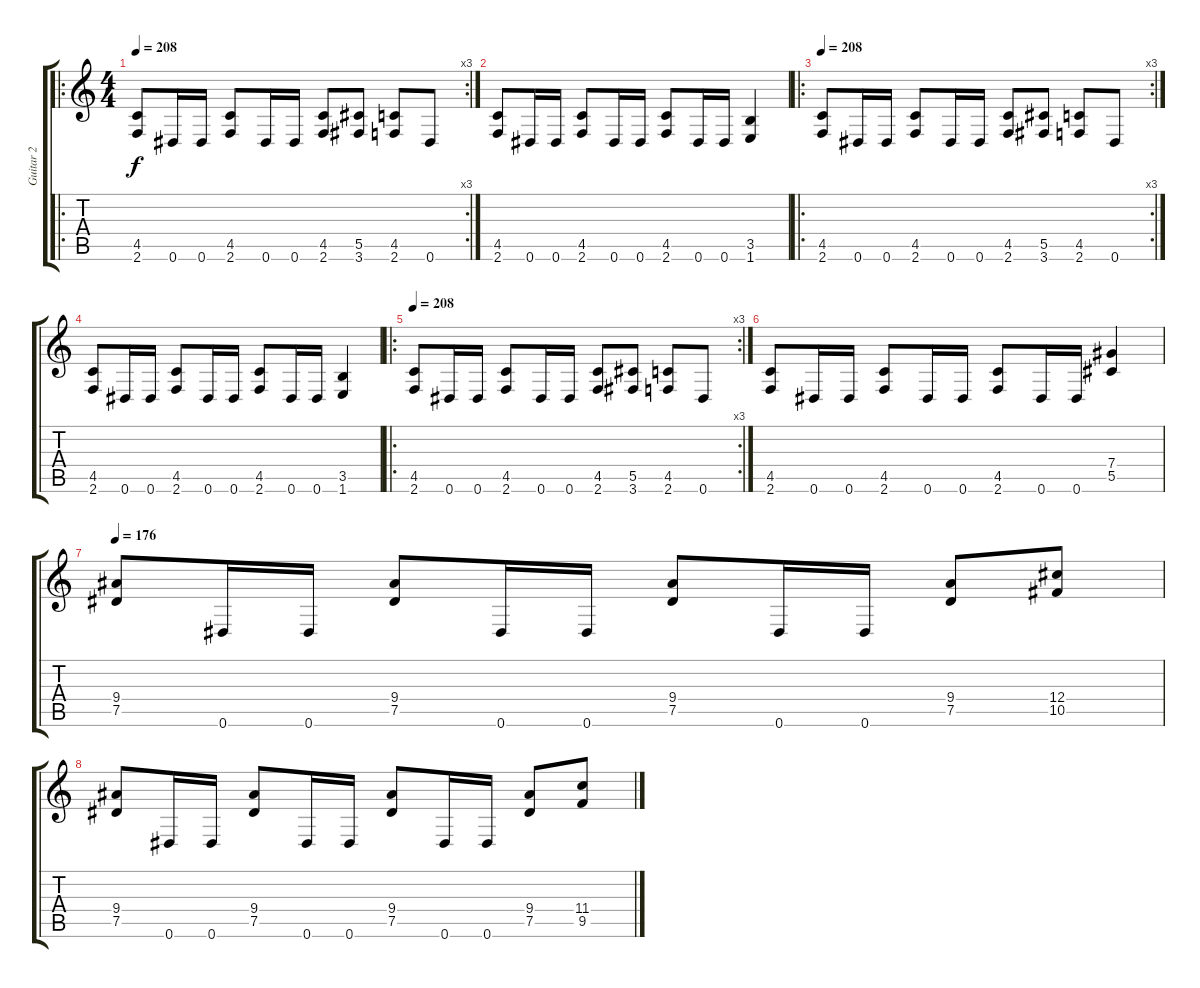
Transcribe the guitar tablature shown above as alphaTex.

\track ("Guitar 2" "Guitar 2") {instrument distortionguitar}
\staff {score tabs}
\tuning (Eb4 Bb3 Gb3 Db3 Ab2 Eb2) {hide}
\ro
\rc 3
\ts (4 4)
\tempo 208
\clef g2
\ks c
(4.5 2.6).8{dy f} 0.6.16 0.6.16 (4.5 2.6).8 0.6.16 0.6.16 (4.5 2.6).8 (5.5 3.6).8 (4.5 2.6).8 0.6.8 |
(4.5 2.6).8 0.6.16 0.6.16 (4.5 2.6).8 0.6.16 0.6.16 (4.5 2.6).8 0.6.16 0.6.16 (3.5 1.6).4 |
\ro
\rc 3
\tempo 208
(4.5 2.6).8 0.6.16 0.6.16 (4.5 2.6).8 0.6.16 0.6.16 (4.5 2.6).8 (5.5 3.6).8 (4.5 2.6).8 0.6.8 |
(4.5 2.6).8 0.6.16 0.6.16 (4.5 2.6).8 0.6.16 0.6.16 (4.5 2.6).8 0.6.16 0.6.16 (3.5 1.6).4 |
\ro
\rc 3
\tempo 208
(4.5 2.6).8 0.6.16 0.6.16 (4.5 2.6).8 0.6.16 0.6.16 (4.5 2.6).8 (5.5 3.6).8 (4.5 2.6).8 0.6.8 |
(4.5 2.6).8 0.6.16 0.6.16 (4.5 2.6).8 0.6.16 0.6.16 (4.5 2.6).8 0.6.16 0.6.16 (7.4 5.5).4 |
\tempo 176
(9.4 7.5).8 0.6.16 0.6.16 (9.4 7.5).8 0.6.16 0.6.16 (9.4 7.5).8 0.6.16 0.6.16 (9.4 7.5).8 (12.4 10.5).8 |
(9.4 7.5).8 0.6.16 0.6.16 (9.4 7.5).8 0.6.16 0.6.16 (9.4 7.5).8 0.6.16 0.6.16 (9.4 7.5).8 (11.4 9.5).8
